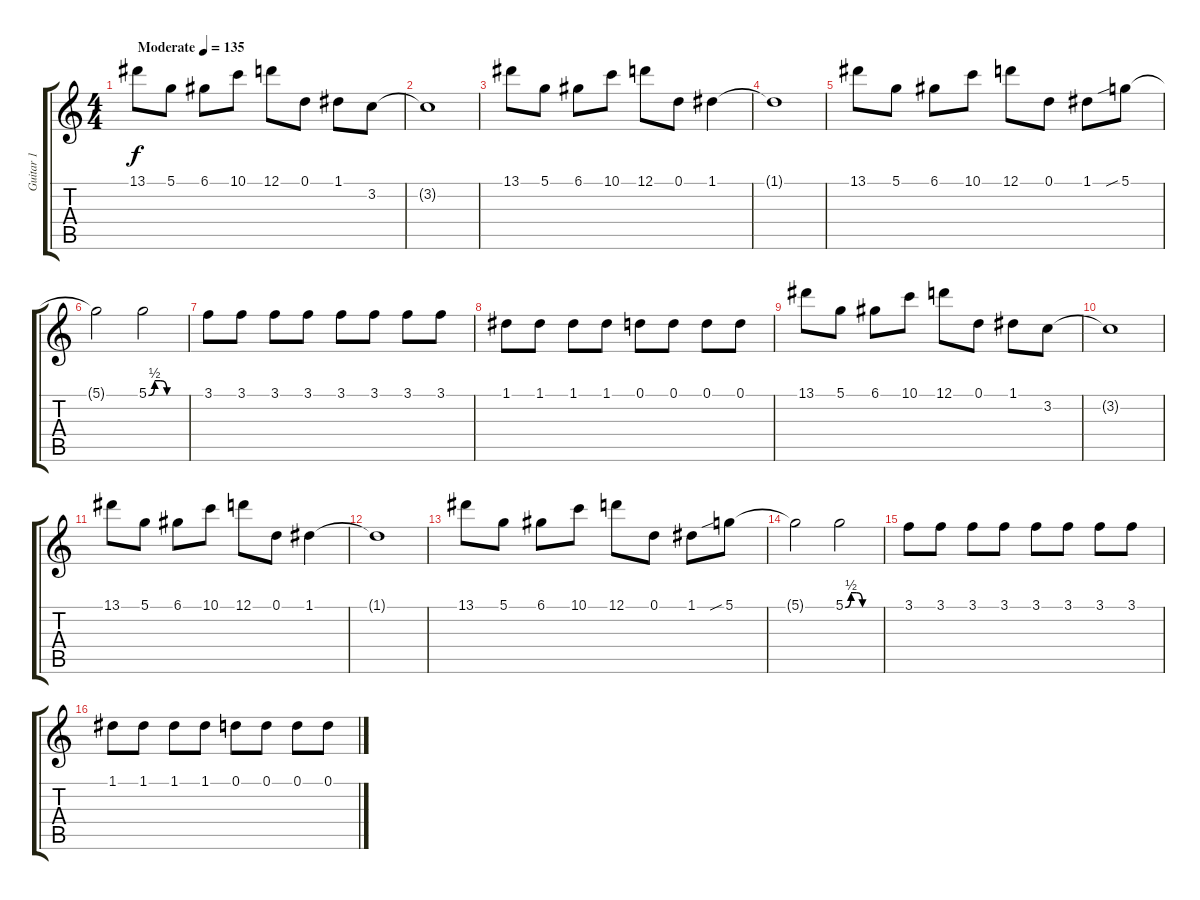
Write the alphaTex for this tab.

\track ("Guitar 1" "Guitar 1") {instrument distortionguitar}
\staff {score tabs}
\tuning (D4 A3 F3 C3 G2 C2) {hide}
\ts (4 4)
\tempo (135 "Moderate")
\clef g2
\ks c
13.1.8{dy f instrument distortionguitar} 5.1.8 6.1.8 10.1.8 12.1.8 0.1.8 1.1.8 3.2.8 |
3.2{t}.1 |
13.1.8 5.1.8 6.1.8 10.1.8 12.1.8 0.1.8 1.1.4 |
1.1{t}.1 |
13.1.8 5.1.8 6.1.8 10.1.8 12.1.8 0.1.8 1.1.8 5.1{sib}.8 |
5.1{t}.2 5.1{be (custom 0 0 10 2 20 2 30 0 60 0)}.2 |
3.1.8 3.1.8 3.1.8 3.1.8 3.1.8 3.1.8 3.1.8 3.1.8 |
1.1.8 1.1.8 1.1.8 1.1.8 0.1.8 0.1.8 0.1.8 0.1.8 |
13.1.8 5.1.8 6.1.8 10.1.8 12.1.8 0.1.8 1.1.8 3.2.8 |
3.2{t}.1 |
13.1.8 5.1.8 6.1.8 10.1.8 12.1.8 0.1.8 1.1.4 |
1.1{t}.1 |
13.1.8 5.1.8 6.1.8 10.1.8 12.1.8 0.1.8 1.1.8 5.1{sib}.8 |
5.1{t}.2 5.1{be (custom 0 0 10 2 20 2 30 0 60 0)}.2 |
3.1.8 3.1.8 3.1.8 3.1.8 3.1.8 3.1.8 3.1.8 3.1.8 |
1.1.8 1.1.8 1.1.8 1.1.8 0.1.8 0.1.8 0.1.8 0.1.8
